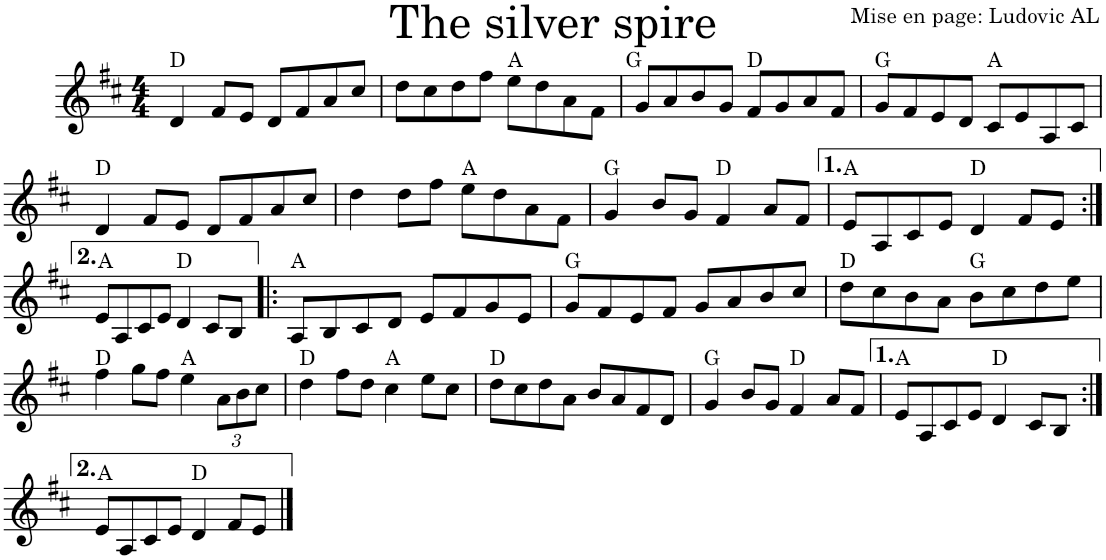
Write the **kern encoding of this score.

**kern	**harte
*part1	*part1
*staff1	*
*I"Voice	*
*I'V	*
*clefG2	*
*k[f#c#]	*
*M4/4	*
=1	=1
4d/	D:maj
8f#/L	.
8e/J	.
8d/L	.
8f#/	.
8a/	.
8cc#/J	.
=2	=2
8dd\L	.
8cc#\	.
8dd\	.
8ff#\J	.
8ee\L	A:maj
8dd\	.
8a\	.
8f#\J	.
=3	=3
8g/L	G:maj
8a/	.
8b/	.
8g/J	.
8f#/L	D:maj
8g/	.
8a/	.
8f#/J	.
=4	=4
8g/L	G:maj
8f#/	.
8e/	.
8d/J	.
8c#/L	A:maj
8e/	.
8A/	.
8c#/J	.
!!LO:LB:g=z
=5	=5
4d/	D:maj
8f#/L	.
8e/J	.
8d/L	.
8f#/	.
8a/	.
8cc#/J	.
=6	=6
4dd\	.
8dd\L	.
8ff#\J	.
8ee\L	A:maj
8dd\	.
8a\	.
8f#\J	.
=7	=7
4g/	G:maj
8b/L	.
8g/J	.
4f#/	D:maj
8a/L	.
8f#/J	.
=8	=8
8e/L	A:maj
8A/	.
8c#/	.
8e/J	.
4d/	D:maj
8f#/L	.
8e/J	.
!!LO:LB:g=z
=9:|!	=9:|!
8e/L	A:maj
8A/	.
8c#/	.
8e/J	.
4d/	D:maj
8c#/L	.
8B/J	.
=10!|:	=10!|:
8A/L	A:maj
8B/	.
8c#/	.
8d/J	.
8e/L	.
8f#/	.
8g/	.
8e/J	.
=11	=11
8g/L	G:maj
8f#/	.
8e/	.
8f#/J	.
8g/L	.
8a/	.
8b/	.
8cc#/J	.
=12	=12
8dd\L	D:maj
8cc#\	.
8b\	.
8a\J	.
8b\L	G:maj
8cc#\	.
8dd\	.
8ee\J	.
!!LO:LB:g=z
=13	=13
4ff#\	D:maj
8gg\L	.
8ff#\J	.
4ee\	A:maj
*Xbrackettup	*
12a\L	.
12b\	.
12cc#\J	.
=14	=14
4dd\	D:maj
8ff#\L	.
8dd\J	.
4cc#\	A:maj
8ee\L	.
8cc#\J	.
=15	=15
8dd\L	D:maj
8cc#\	.
8dd\	.
8a\J	.
8b/L	.
8a/	.
8f#/	.
8d/J	.
=16	=16
4g/	G:maj
8b/L	.
8g/J	.
4f#/	D:maj
8a/L	.
8f#/J	.
=17	=17
8e/L	A:maj
8A/	.
8c#/	.
8e/J	.
4d/	D:maj
8c#/L	.
8B/J	.
!!LO:LB:g=z
=18:|!	=18:|!
8e/L	A:maj
8A/	.
8c#/	.
8e/J	.
4d/	D:maj
8f#/L	.
8e/J	.
==	==
*-	*-
